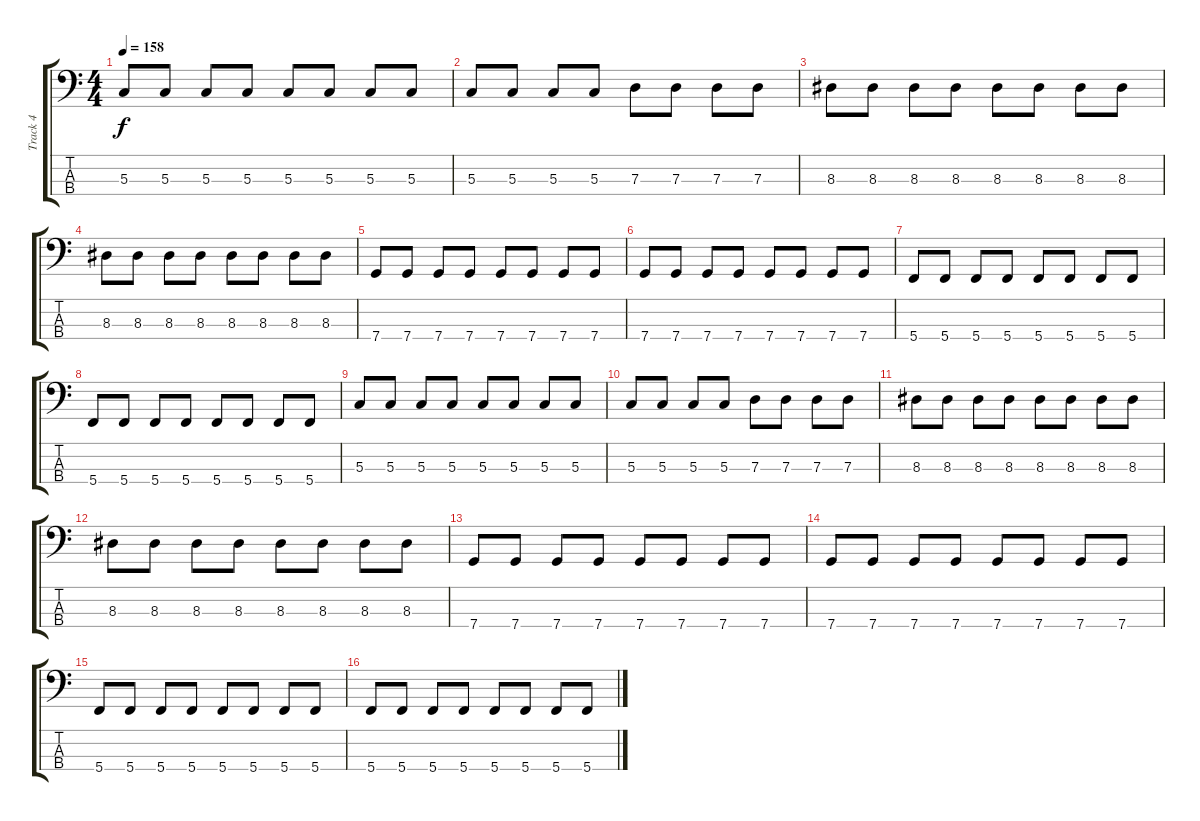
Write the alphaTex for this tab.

\track ("Track 4" "Track 4") {instrument electricbasspick}
\staff {score tabs}
\tuning (F2 C2 G1 C1) {hide}
\ts (4 4)
\tempo 158
\clef f4
\ks c
5.3.8{dy f} 5.3.8 5.3.8 5.3.8 5.3.8 5.3.8 5.3.8 5.3.8 |
5.3.8 5.3.8 5.3.8 5.3.8 7.3.8 7.3.8 7.3.8 7.3.8 |
8.3.8 8.3.8 8.3.8 8.3.8 8.3.8 8.3.8 8.3.8 8.3.8 |
8.3.8 8.3.8 8.3.8 8.3.8 8.3.8 8.3.8 8.3.8 8.3.8 |
7.4.8 7.4.8 7.4.8 7.4.8 7.4.8 7.4.8 7.4.8 7.4.8 |
7.4.8 7.4.8 7.4.8 7.4.8 7.4.8 7.4.8 7.4.8 7.4.8 |
5.4.8 5.4.8 5.4.8 5.4.8 5.4.8 5.4.8 5.4.8 5.4.8 |
5.4.8 5.4.8 5.4.8 5.4.8 5.4.8 5.4.8 5.4.8 5.4.8 |
5.3.8 5.3.8 5.3.8 5.3.8 5.3.8 5.3.8 5.3.8 5.3.8 |
5.3.8 5.3.8 5.3.8 5.3.8 7.3.8 7.3.8 7.3.8 7.3.8 |
8.3.8 8.3.8 8.3.8 8.3.8 8.3.8 8.3.8 8.3.8 8.3.8 |
8.3.8 8.3.8 8.3.8 8.3.8 8.3.8 8.3.8 8.3.8 8.3.8 |
7.4.8 7.4.8 7.4.8 7.4.8 7.4.8 7.4.8 7.4.8 7.4.8 |
7.4.8 7.4.8 7.4.8 7.4.8 7.4.8 7.4.8 7.4.8 7.4.8 |
5.4.8 5.4.8 5.4.8 5.4.8 5.4.8 5.4.8 5.4.8 5.4.8 |
5.4.8 5.4.8 5.4.8 5.4.8 5.4.8 5.4.8 5.4.8 5.4.8
